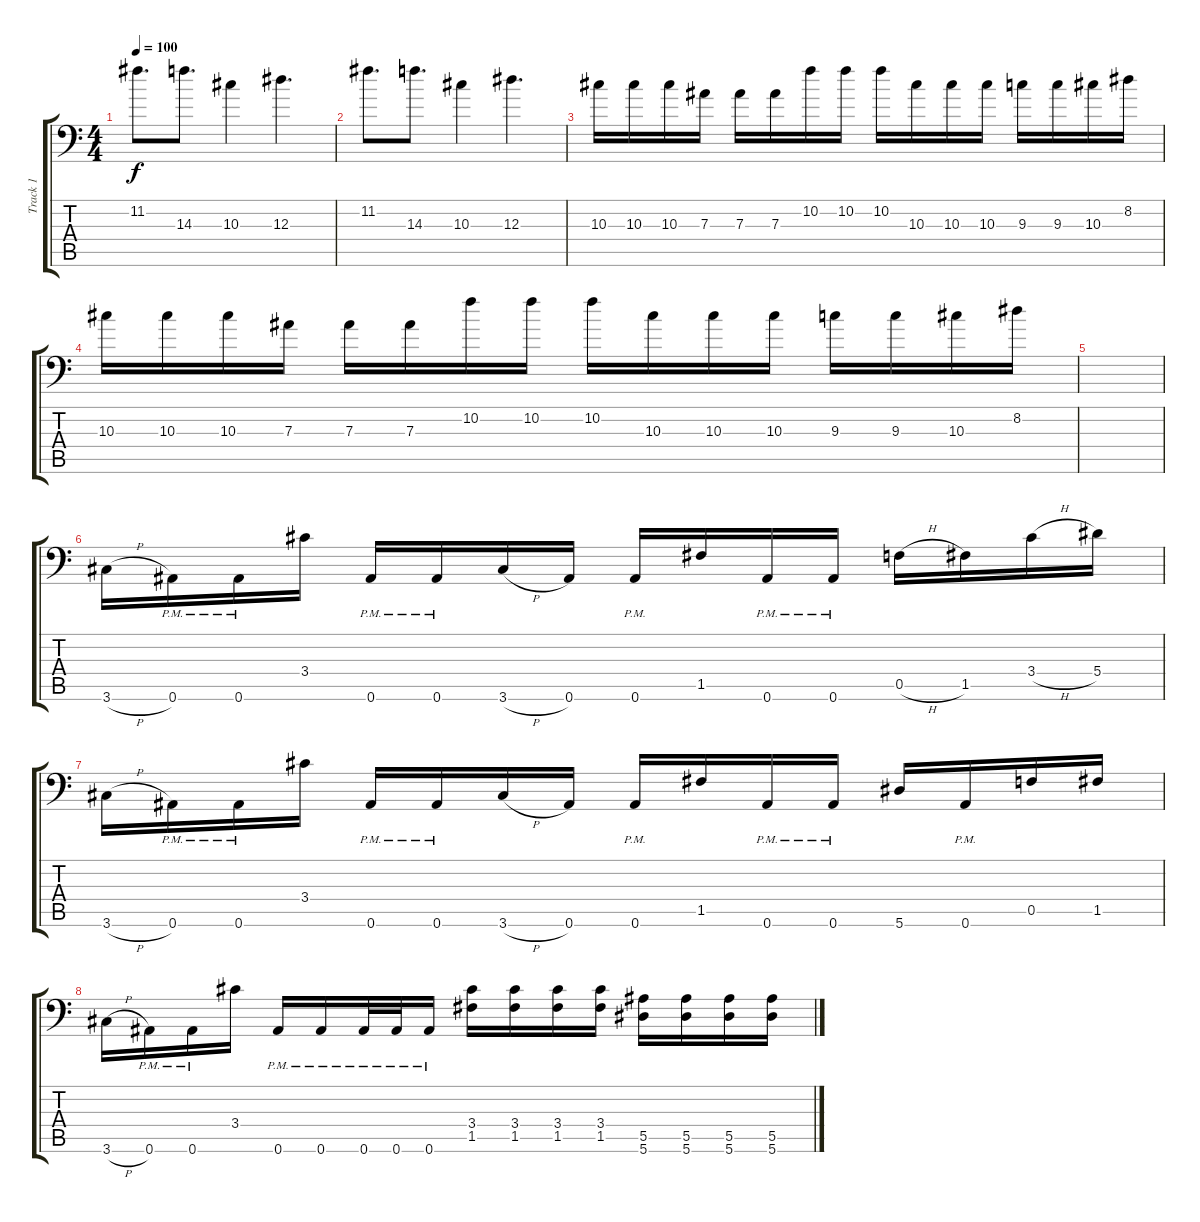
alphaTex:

\track ("Track 1" "Track 1") {instrument distortionguitar}
\staff {score tabs}
\tuning (C4 G3 Eb3 Bb2 F2 Bb1) {hide}
\ts (4 4)
\tempo 100
\clef f4
\ks c
11.2.8{d dy f} 14.3.8{d} 10.3.4 12.3.4{d} |
11.2.8{d} 14.3.8{d} 10.3.4 12.3.4{d} |
10.3.16 10.3.16 10.3.16 7.3.16 7.3.16 7.3.16 10.2.16 10.2.16 10.2.16 10.3.16 10.3.16 10.3.16 9.3.16 9.3.16 10.3.16 8.2.16 |
10.3.16 10.3.16 10.3.16 7.3.16 7.3.16 7.3.16 10.2.16 10.2.16 10.2.16 10.3.16 10.3.16 10.3.16 9.3.16 9.3.16 10.3.16 8.2.16 |
|
3.6{h}.16 0.6{pm}.16 0.6{pm}.16 3.4.16 0.6{pm}.16 0.6{pm}.16 3.6{h}.16 0.6.16 0.6{pm}.16 1.5.16 0.6{pm}.16 0.6{pm}.16 0.5{h}.16 1.5.16 3.4{h}.16 5.4.16 |
3.6{h}.16 0.6{pm}.16 0.6{pm}.16 3.4.16 0.6{pm}.16 0.6{pm}.16 3.6{h}.16 0.6.16 0.6{pm}.16 1.5.16 0.6{pm}.16 0.6{pm}.16 5.6.16 0.6{pm}.16 0.5.16 1.5.16 |
3.6{h}.16 0.6{pm}.16 0.6{pm}.16 3.4.16 0.6{pm}.16 0.6{pm}.16 0.6{pm}.32 0.6{pm}.32 0.6{pm}.16 (3.4 1.5).16 (3.4 1.5).16 (3.4 1.5).16 (3.4 1.5).16 (5.5 5.6).16 (5.5 5.6).16 (5.5 5.6).16 (5.5 5.6).16
